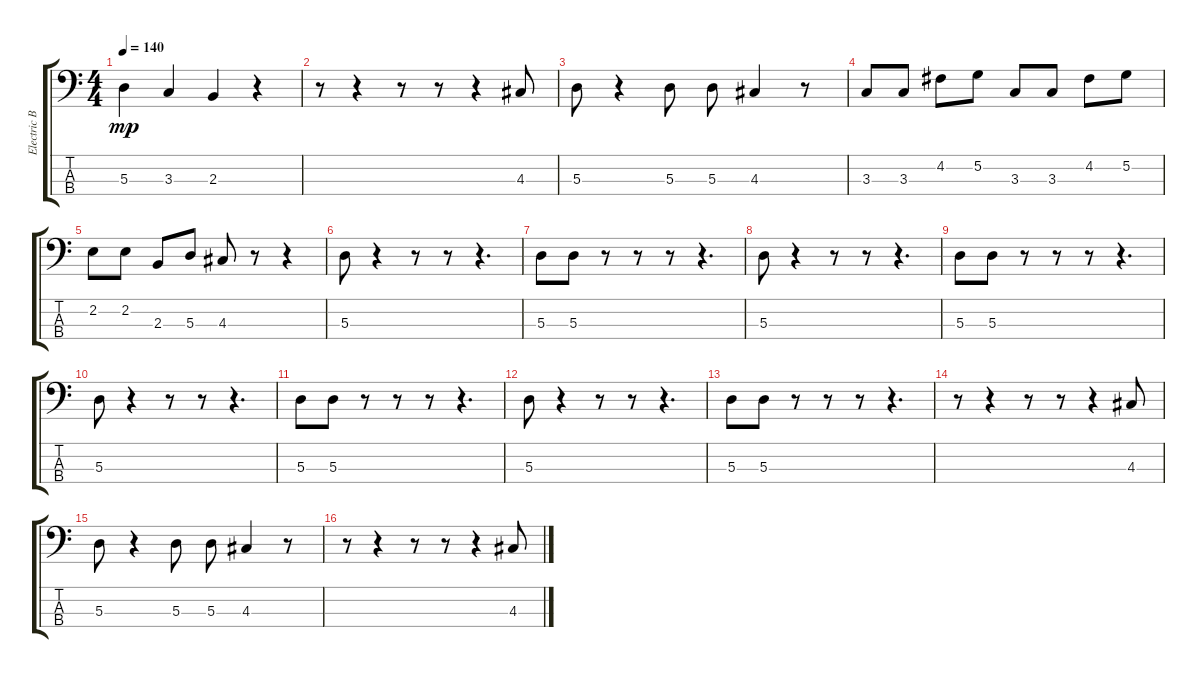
\track ("Electric Bass" "Electric B") {instrument electricbassfinger}
\staff {score tabs}
\tuning (G2 D2 A1 E1) {hide}
\ts (4 4)
\tempo 140
\clef f4
\ks c
5.3.4{dy mp} 3.3.4 2.3.4 r.4 |
r.8 r.4 r.8 r.8 r.4 4.3.8 |
5.3.8 r.4 5.3.8 5.3.8 4.3.4 r.8 |
3.3.8 3.3.8 4.2.8 5.2.8 3.3.8 3.3.8 4.2.8 5.2.8 |
2.2.8 2.2.8 2.3.8 5.3.8 4.3.8 r.8 r.4 |
5.3.8 r.4 r.8 r.8 r.4{d} |
5.3.8 5.3.8 r.8 r.8 r.8 r.4{d} |
5.3.8 r.4 r.8 r.8 r.4{d} |
5.3.8 5.3.8 r.8 r.8 r.8 r.4{d} |
5.3.8 r.4 r.8 r.8 r.4{d} |
5.3.8 5.3.8 r.8 r.8 r.8 r.4{d} |
5.3.8 r.4 r.8 r.8 r.4{d} |
5.3.8 5.3.8 r.8 r.8 r.8 r.4{d} |
r.8 r.4 r.8 r.8 r.4 4.3.8 |
5.3.8 r.4 5.3.8 5.3.8 4.3.4 r.8 |
r.8 r.4 r.8 r.8 r.4 4.3.8
